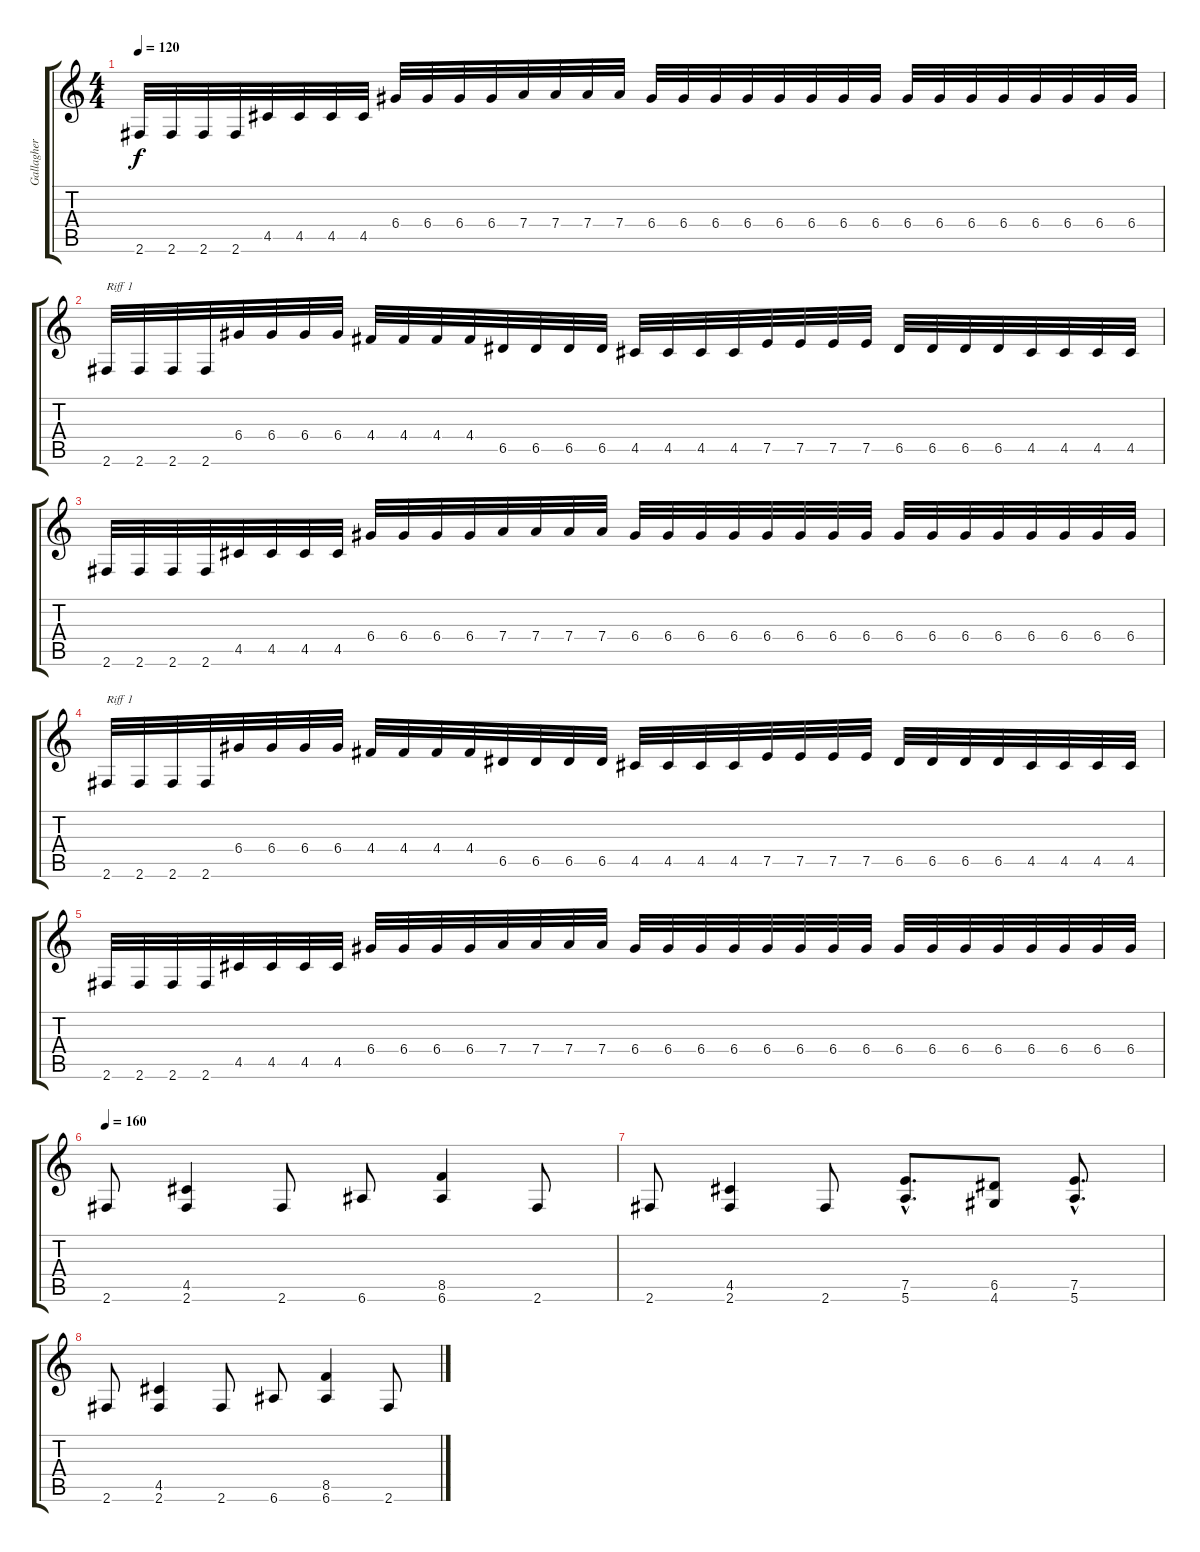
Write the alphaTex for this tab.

\track ("Gallagher (Guitar)" "Gallagher ") {instrument distortionguitar}
\staff {score tabs}
\tuning (E4 B3 G3 D3 A2 E2) {hide}
\ts (4 4)
\tempo 120
\clef g2
\ks c
2.6.32{dy f} 2.6.32 2.6.32 2.6.32 4.5.32 4.5.32 4.5.32 4.5.32 6.4.32 6.4.32 6.4.32 6.4.32 7.4.32 7.4.32 7.4.32 7.4.32 6.4.32 6.4.32 6.4.32 6.4.32 6.4.32 6.4.32 6.4.32 6.4.32 6.4.32 6.4.32 6.4.32 6.4.32 6.4.32 6.4.32 6.4.32 6.4.32 |
2.6.32{txt "Riff 1"} 2.6.32 2.6.32 2.6.32 6.4.32 6.4.32 6.4.32 6.4.32 4.4.32 4.4.32 4.4.32 4.4.32 6.5.32 6.5.32 6.5.32 6.5.32 4.5.32 4.5.32 4.5.32 4.5.32 7.5.32 7.5.32 7.5.32 7.5.32 6.5.32 6.5.32 6.5.32 6.5.32 4.5.32 4.5.32 4.5.32 4.5.32 |
2.6.32 2.6.32 2.6.32 2.6.32 4.5.32 4.5.32 4.5.32 4.5.32 6.4.32 6.4.32 6.4.32 6.4.32 7.4.32 7.4.32 7.4.32 7.4.32 6.4.32 6.4.32 6.4.32 6.4.32 6.4.32 6.4.32 6.4.32 6.4.32 6.4.32 6.4.32 6.4.32 6.4.32 6.4.32 6.4.32 6.4.32 6.4.32 |
2.6.32{txt "Riff 1"} 2.6.32 2.6.32 2.6.32 6.4.32 6.4.32 6.4.32 6.4.32 4.4.32 4.4.32 4.4.32 4.4.32 6.5.32 6.5.32 6.5.32 6.5.32 4.5.32 4.5.32 4.5.32 4.5.32 7.5.32 7.5.32 7.5.32 7.5.32 6.5.32 6.5.32 6.5.32 6.5.32 4.5.32 4.5.32 4.5.32 4.5.32 |
2.6.32 2.6.32 2.6.32 2.6.32 4.5.32 4.5.32 4.5.32 4.5.32 6.4.32 6.4.32 6.4.32 6.4.32 7.4.32 7.4.32 7.4.32 7.4.32 6.4.32 6.4.32 6.4.32 6.4.32 6.4.32 6.4.32 6.4.32 6.4.32 6.4.32 6.4.32 6.4.32 6.4.32 6.4.32 6.4.32 6.4.32 6.4.32 |
\tempo 160
2.6.8 (4.5 2.6).4 2.6.8 6.6.8 (8.5 6.6).4 2.6.8 |
2.6.8 (4.5 2.6).4 2.6.8 (7.5{hac} 5.6{hac}).8{d} (6.5 4.6).8 (7.5{hac} 5.6{hac}).8{d} |
2.6.8 (4.5 2.6).4 2.6.8 6.6.8 (8.5 6.6).4 2.6.8
